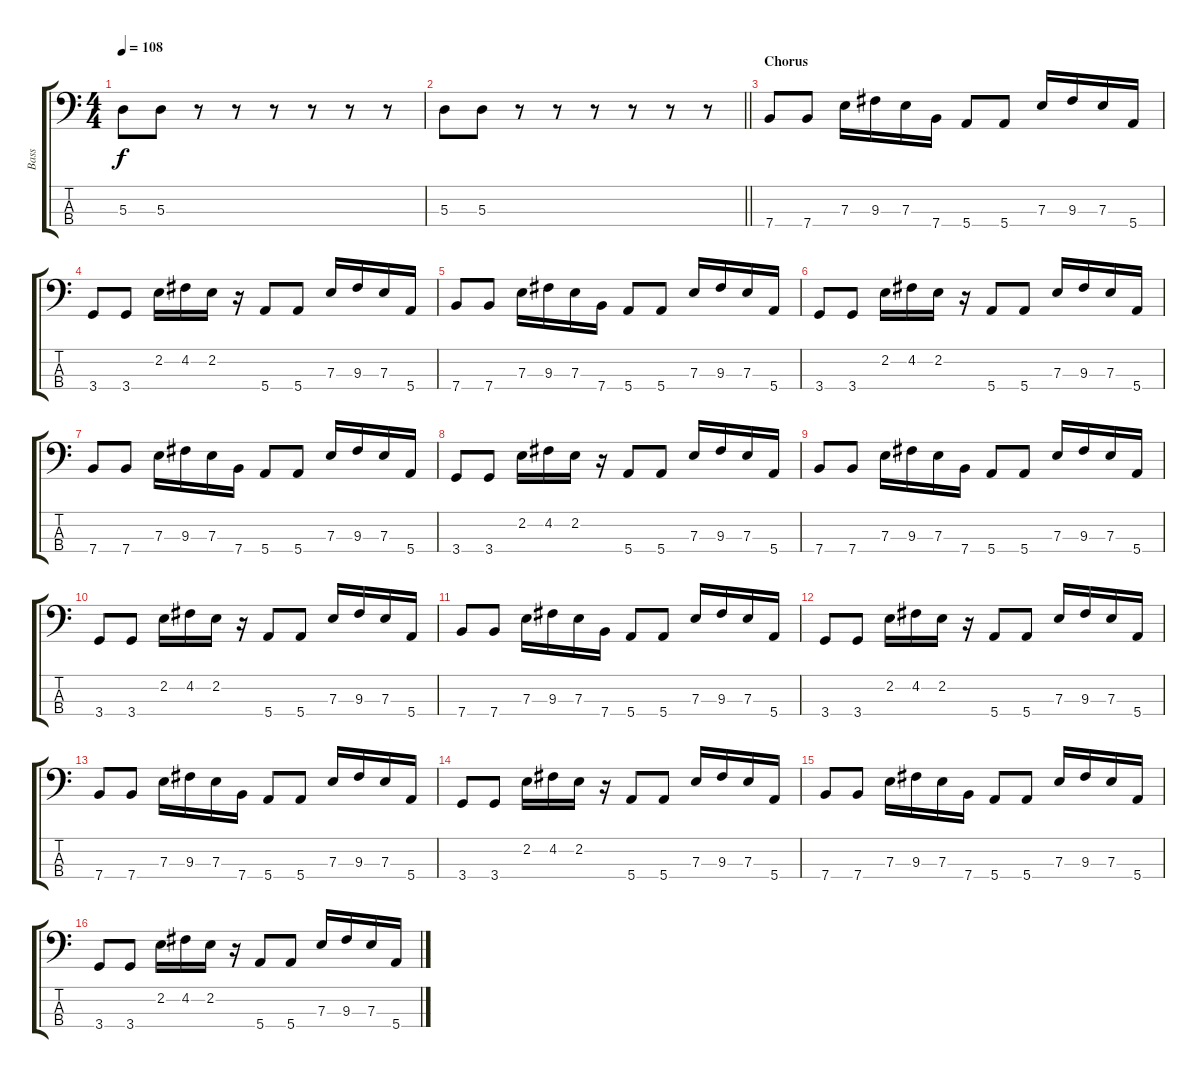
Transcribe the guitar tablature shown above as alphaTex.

\track ("Bass" "Bass") {instrument electricbassfinger}
\staff {score tabs}
\tuning (G2 D2 A1 E1) {hide}
\ts (4 4)
\tempo 108
\clef f4
\ks c
5.3.8{dy f} 5.3.8 r.8 r.8 r.8 r.8 r.8 r.8 |
\barLineRight lightlight
5.3.8 5.3.8 r.8 r.8 r.8 r.8 r.8 r.8 |
\section ("" "Chorus")
7.4.8 7.4.8 7.3.16 9.3.16 7.3.16 7.4.16 5.4.8 5.4.8 7.3.16 9.3.16 7.3.16 5.4.16 |
3.4.8 3.4.8 2.2.16 4.2.16 2.2.16 r.16 5.4.8 5.4.8 7.3.16 9.3.16 7.3.16 5.4.16 |
7.4.8 7.4.8 7.3.16 9.3.16 7.3.16 7.4.16 5.4.8 5.4.8 7.3.16 9.3.16 7.3.16 5.4.16 |
3.4.8 3.4.8 2.2.16 4.2.16 2.2.16 r.16 5.4.8 5.4.8 7.3.16 9.3.16 7.3.16 5.4.16 |
7.4.8 7.4.8 7.3.16 9.3.16 7.3.16 7.4.16 5.4.8 5.4.8 7.3.16 9.3.16 7.3.16 5.4.16 |
3.4.8 3.4.8 2.2.16 4.2.16 2.2.16 r.16 5.4.8 5.4.8 7.3.16 9.3.16 7.3.16 5.4.16 |
7.4.8 7.4.8 7.3.16 9.3.16 7.3.16 7.4.16 5.4.8 5.4.8 7.3.16 9.3.16 7.3.16 5.4.16 |
3.4.8 3.4.8 2.2.16 4.2.16 2.2.16 r.16 5.4.8 5.4.8 7.3.16 9.3.16 7.3.16 5.4.16 |
7.4.8 7.4.8 7.3.16 9.3.16 7.3.16 7.4.16 5.4.8 5.4.8 7.3.16 9.3.16 7.3.16 5.4.16 |
3.4.8 3.4.8 2.2.16 4.2.16 2.2.16 r.16 5.4.8 5.4.8 7.3.16 9.3.16 7.3.16 5.4.16 |
7.4.8 7.4.8 7.3.16 9.3.16 7.3.16 7.4.16 5.4.8 5.4.8 7.3.16 9.3.16 7.3.16 5.4.16 |
3.4.8 3.4.8 2.2.16 4.2.16 2.2.16 r.16 5.4.8 5.4.8 7.3.16 9.3.16 7.3.16 5.4.16 |
7.4.8 7.4.8 7.3.16 9.3.16 7.3.16 7.4.16 5.4.8 5.4.8 7.3.16 9.3.16 7.3.16 5.4.16 |
3.4.8 3.4.8 2.2.16 4.2.16 2.2.16 r.16 5.4.8 5.4.8 7.3.16 9.3.16 7.3.16 5.4.16
